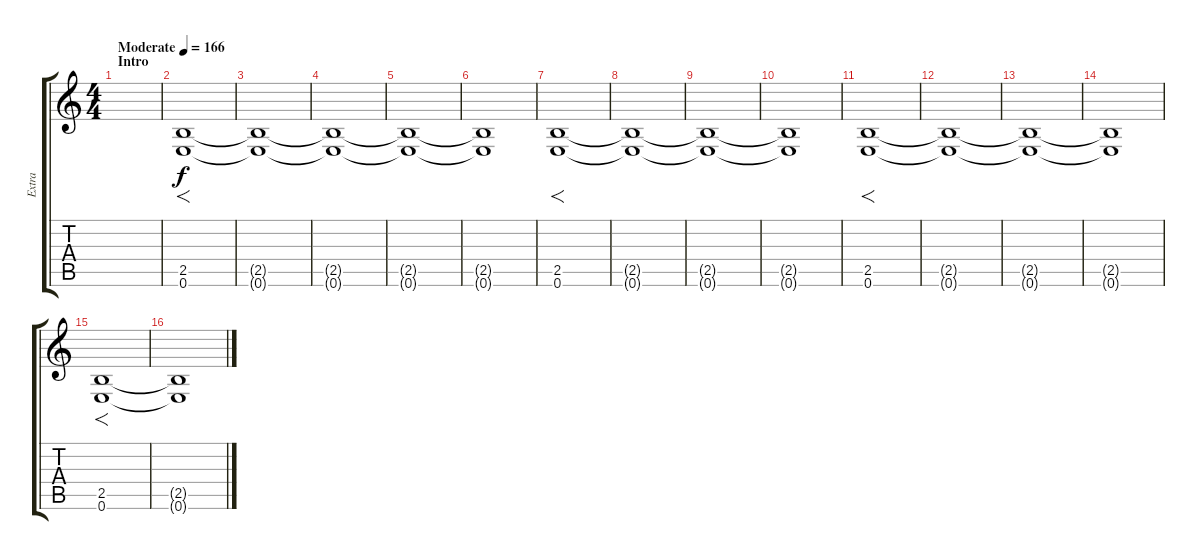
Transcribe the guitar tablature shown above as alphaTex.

\track ("Extra" "Extra") {instrument guitarharmonics}
\staff {score tabs}
\tuning (E4 B3 G3 D3 A2 E2) {hide}
\ts (4 4)
\section ("" "Intro")
\tempo (166 "Moderate")
\clef g2
\ks c
|
(2.5 0.6).1{f} |
(2.5{t} 0.6{t}).1 |
(2.5{t} 0.6{t}).1 |
(2.5{t} 0.6{t}).1 |
(2.5{t} 0.6{t}).1 |
(2.5 0.6).1{f} |
(2.5{t} 0.6{t}).1 |
(2.5{t} 0.6{t}).1 |
(2.5{t} 0.6{t}).1 |
(2.5 0.6).1{f} |
(2.5{t} 0.6{t}).1 |
(2.5{t} 0.6{t}).1 |
(2.5{t} 0.6{t}).1 |
(2.5 0.6).1{f} |
(2.5{t} 0.6{t}).1
